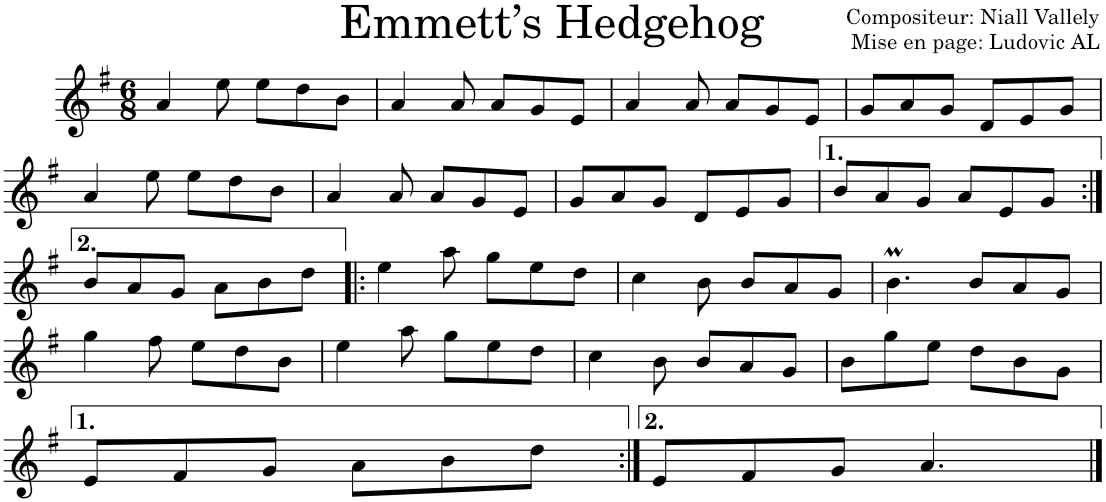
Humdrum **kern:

**kern
*part1
*staff1
*I"Voice
*I'V
*clefG2
*k[f#]
*M6/8
=1
4a/
8ee\
8ee\L
8dd\
8b\J
=2
4a/
8a/
8a/L
8g/
8e/J
=3
4a/
8a/
8a/L
8g/
8e/J
=4
8g/L
8a/
8g/J
8d/L
8e/
8g/J
!!LO:LB:g=z
=5
4a/
8ee\
8ee\L
8dd\
8b\J
=6
4a/
8a/
8a/L
8g/
8e/J
=7
8g/L
8a/
8g/J
8d/L
8e/
8g/J
=8
8b/L
8a/
8g/J
8a/L
8e/
8g/J
!!LO:LB:g=z
=9:|!
8b/L
8a/
8g/J
8a\L
8b\
8dd\J
=10!|:
4ee\
8aa\
8gg\L
8ee\
8dd\J
=11
4cc\
8b\
8b/L
8a/
8g/J
=12
4.bm\
8b/L
8a/
8g/J
!!LO:LB:g=z
=13
4gg\
8ff#\
8ee\L
8dd\
8b\J
=14
4ee\
8aa\
8gg\L
8ee\
8dd\J
=15
4cc\
8b\
8b/L
8a/
8g/J
=16
8b\L
8gg\
8ee\J
8dd\L
8b\
8g\J
!!LO:LB:g=z
=17
8e/L
8f#/
8g/J
8a\L
8b\
8dd\J
=18:|!
8e/L
8f#/
8g/J
4.a/
==
*-
